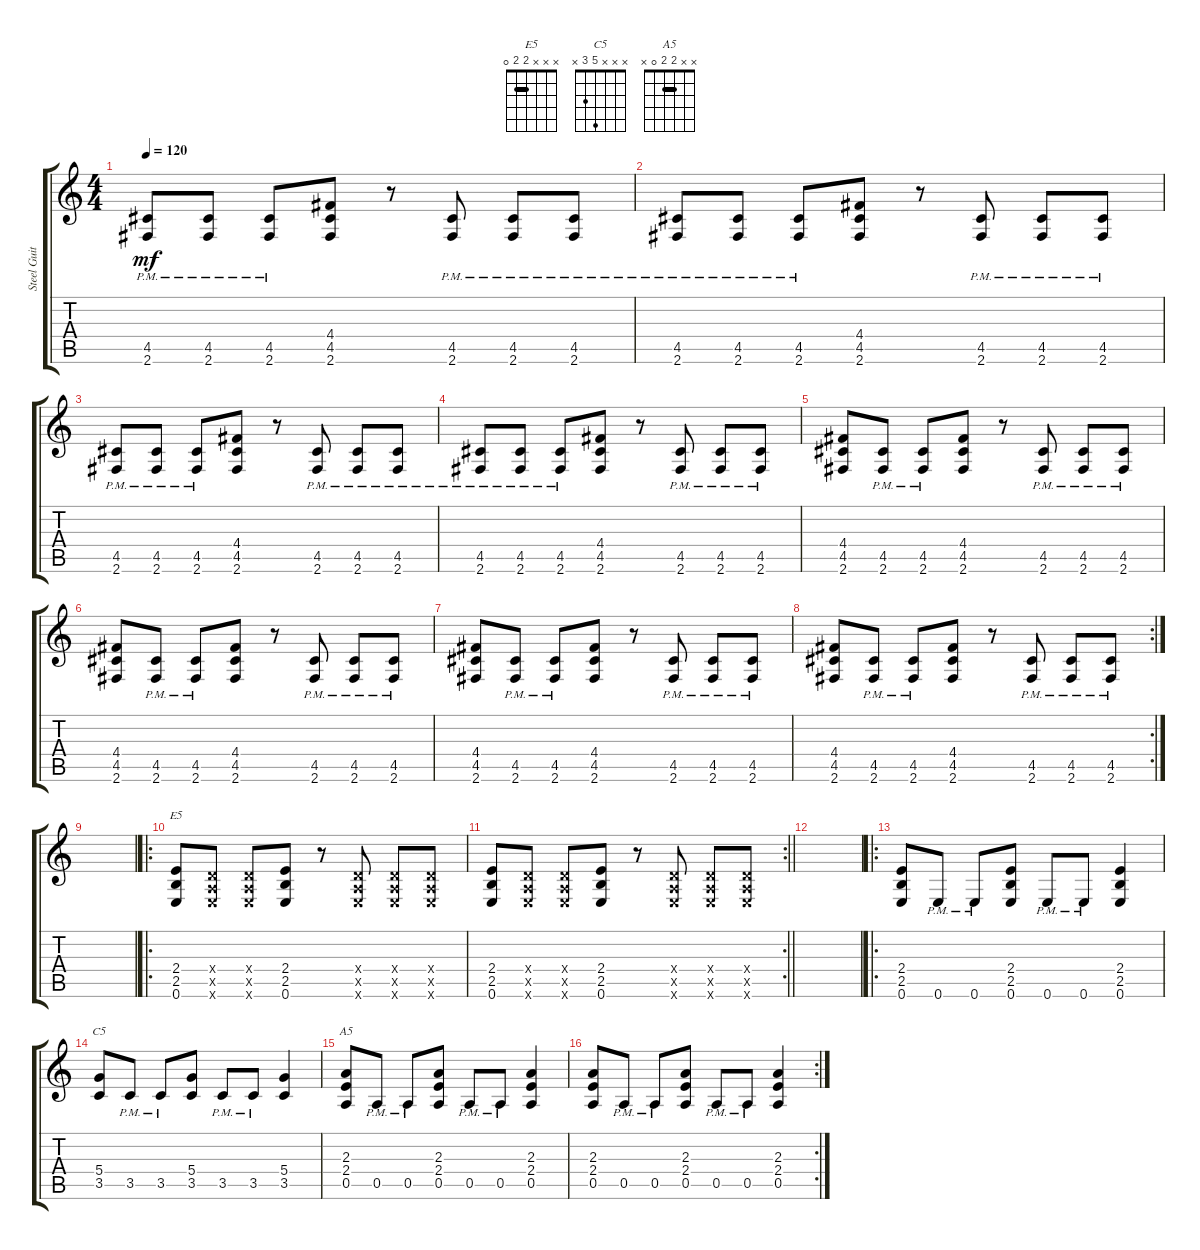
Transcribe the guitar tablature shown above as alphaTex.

\track ("Steel Guitar" "Steel Guit") {instrument acousticguitarsteel}
\staff {score tabs}
\tuning (E4 B3 G3 D3 A2 E2) {hide}
\chord ("E5" x x x 2 2 0) {barre 2}
\chord ("C5" x x x 5 3 x)
\chord ("A5" x x 2 2 0 x) {barre 2}
\ts (4 4)
\tempo 120
\clef g2
\ks c
(4.5{pm} 2.6{pm}).8{dy mf} (4.5{pm} 2.6{pm}).8 (4.5{pm} 2.6{pm}).8 (4.4 4.5 2.6).8 r.8 (4.5{pm} 2.6{pm}).8 (4.5{pm} 2.6{pm}).8 (4.5{pm} 2.6{pm}).8 |
(4.5{pm} 2.6{pm}).8 (4.5{pm} 2.6{pm}).8 (4.5{pm} 2.6{pm}).8 (4.4 4.5 2.6).8 r.8 (4.5{pm} 2.6{pm}).8 (4.5{pm} 2.6{pm}).8 (4.5{pm} 2.6{pm}).8 |
(4.5{pm} 2.6{pm}).8 (4.5{pm} 2.6{pm}).8 (4.5{pm} 2.6{pm}).8 (4.4 4.5 2.6).8 r.8 (4.5{pm} 2.6{pm}).8 (4.5{pm} 2.6{pm}).8 (4.5{pm} 2.6{pm}).8 |
(4.5{pm} 2.6{pm}).8 (4.5{pm} 2.6{pm}).8 (4.5{pm} 2.6{pm}).8 (4.4 4.5 2.6).8 r.8 (4.5{pm} 2.6{pm}).8 (4.5{pm} 2.6{pm}).8 (4.5{pm} 2.6{pm}).8 |
(4.4 4.5 2.6).8 (4.5{pm} 2.6{pm}).8 (4.5{pm} 2.6{pm}).8 (4.4 4.5 2.6).8 r.8 (4.5{pm} 2.6{pm}).8 (4.5{pm} 2.6{pm}).8 (4.5{pm} 2.6{pm}).8{txt ""} |
(4.4 4.5 2.6).8 (4.5{pm} 2.6{pm}).8 (4.5{pm} 2.6{pm}).8 (4.4 4.5 2.6).8 r.8 (4.5{pm} 2.6{pm}).8 (4.5{pm} 2.6{pm}).8 (4.5{pm} 2.6{pm}).8 |
(4.4 4.5 2.6).8 (4.5{pm} 2.6{pm}).8 (4.5{pm} 2.6{pm}).8 (4.4 4.5 2.6).8 r.8 (4.5{pm} 2.6{pm}).8 (4.5{pm} 2.6{pm}).8 (4.5{pm} 2.6{pm}).8 |
\rc 2
(4.4 4.5 2.6).8 (4.5{pm} 2.6{pm}).8 (4.5{pm} 2.6{pm}).8 (4.4 4.5 2.6).8 r.8 (4.5{pm} 2.6{pm}).8 (4.5{pm} 2.6{pm}).8 (4.5{pm} 2.6{pm}).8 |
|
\ro
(2.4 2.5 0.6).8{ch "E5"} (0.4{x} 0.5{x} 0.6{x}).8 (0.4{x} 0.5{x} 0.6{x}).8 (2.4 2.5 0.6).8 r.8 (0.4{x} 0.5{x} 0.6{x}).8 (0.4{x} 0.5{x} 0.6{x}).8 (0.4{x} 0.5{x} 0.6{x}).8 |
\rc 2
\barLineRight lightlight
(2.4 2.5 0.6).8 (0.4{x} 0.5{x} 0.6{x}).8 (0.4{x} 0.5{x} 0.6{x}).8 (2.4 2.5 0.6).8 r.8 (0.4{x} 0.5{x} 0.6{x}).8 (0.4{x} 0.5{x} 0.6{x}).8 (0.4{x} 0.5{x} 0.6{x}).8 |
\section ("" "")
|
\ro
(2.4 2.5 0.6).8 0.6{pm}.8 0.6{pm}.8 (2.4 2.5 0.6).8 0.6{pm}.8 0.6{pm}.8 (2.4 2.5 0.6).4 |
(5.4 3.5).8{ch "C5"} 3.5{pm}.8 3.5{pm}.8 (5.4 3.5).8 3.5{pm}.8 3.5{pm}.8 (5.4 3.5).4 |
(2.3 2.4 0.5).8{ch "A5"} 0.5{pm}.8 0.5{pm}.8 (2.3 2.4 0.5).8 0.5{pm}.8 0.5{pm}.8 (2.3 2.4 0.5).4 |
\rc 2
(2.3 2.4 0.5).8 0.5{pm}.8 0.5{pm}.8 (2.3 2.4 0.5).8 0.5{pm}.8 0.5{pm}.8 (2.3 2.4 0.5).4
